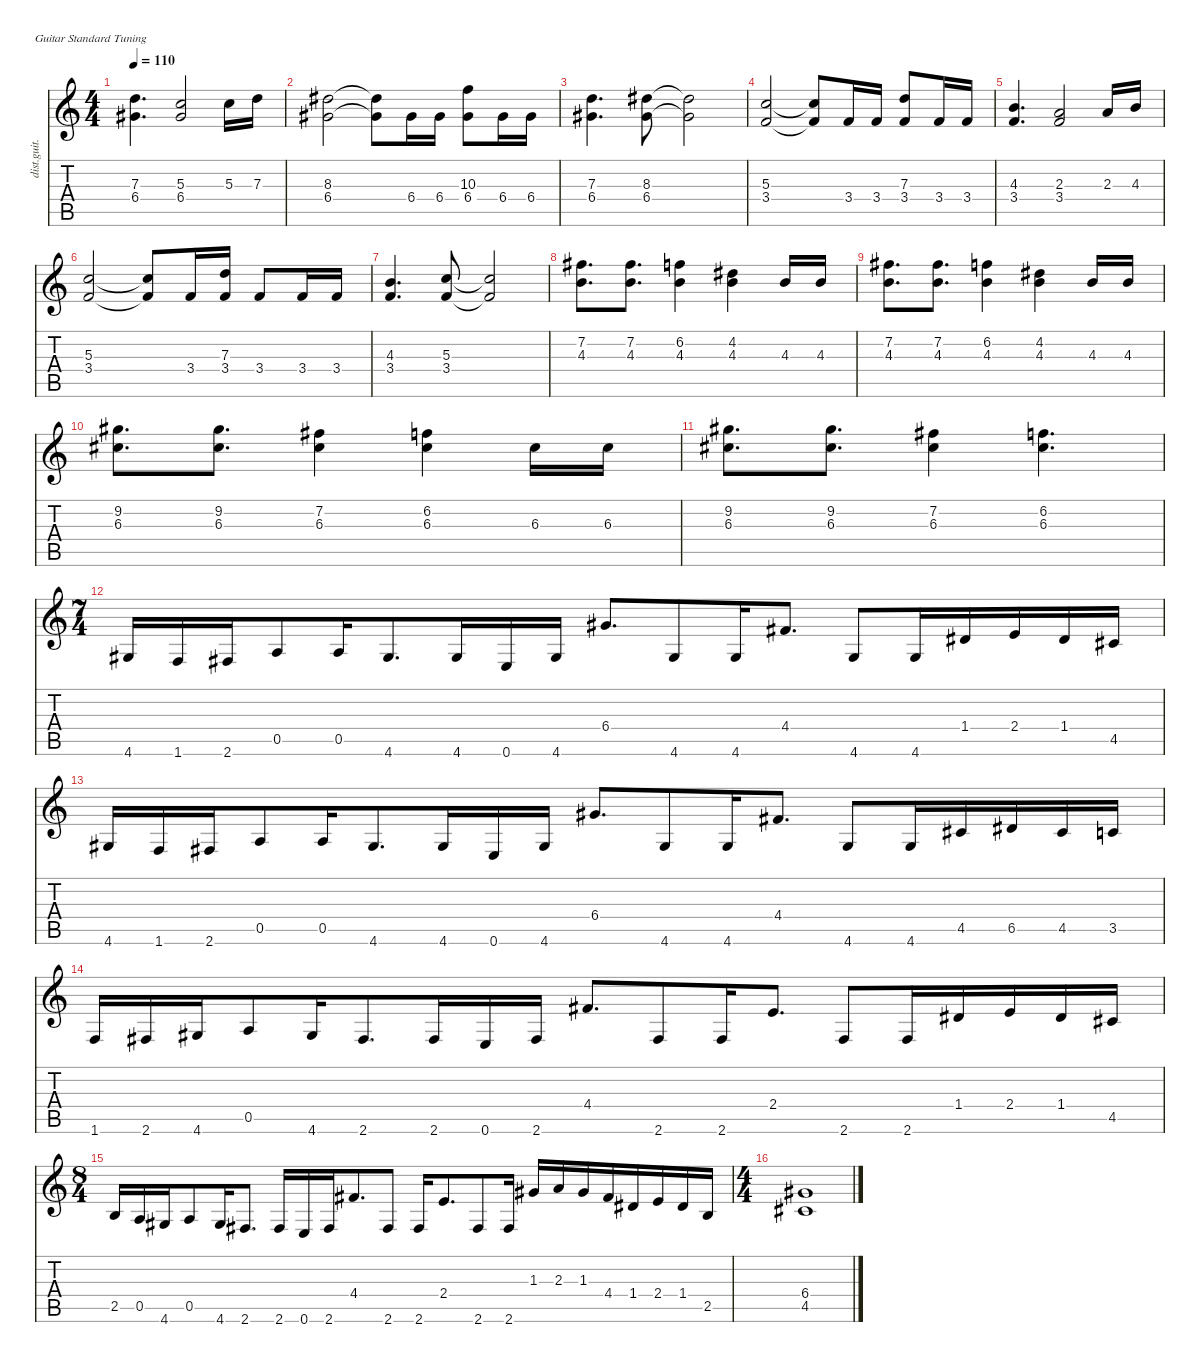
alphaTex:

\defaultSystemsLayout 4
\hideDynamics
\bracketExtendMode nobrackets
\otherSystemsTrackNameOrientation horizontal
\track ("Guitar" "dist.guit.") {mute instrument distortionguitar}
\staff {score tabs}
\tuning (E4 B3 G3 D3 A2 E2)
\ts (4 4)
\tempo 110
\clef g2
\ks c
(7.3 6.4{acc #}).4{d dy f beam Down} (5.3 6.4{acc #}).2{beam Up} 5.3.16{beam Down} 7.3.16{beam Down} |
(8.3{acc #} 6.4{acc #}).2{beam Down} (8.3{t acc #} 6.4{t acc #}).8{beam Down} 6.4{acc #}.16{beam Down} 6.4{acc #}.16{beam Down} (10.3 6.4{acc #}).8{beam Down} 6.4{acc #}.16{beam Down} 6.4{acc #}.16{beam Down} |
(7.3 6.4{acc #}).4{d beam Down} (8.3{acc #} 6.4{acc #}).8{beam Down} (8.3{t acc #} 6.4{t acc #}).2{beam Down} |
(5.3 3.4).2{beam Up} (5.3{t} 3.4{t}).8{beam Up} 3.4.16{beam Up} 3.4.16{beam Up} (7.3 3.4).8{beam Up} 3.4.16{beam Up} 3.4.16{beam Up} |
(4.3 3.4).4{d beam Up} (2.3 3.4).2{beam Up} 2.3.16{beam Up} 4.3.16{beam Up} |
(5.3 3.4).2{beam Up} (5.3{t} 3.4{t}).8{beam Up} 3.4.16{beam Up} (7.3 3.4).16{beam Up} 3.4.8{beam Up} 3.4.16{beam Up} 3.4.16{beam Up} |
(4.3 3.4).4{d beam Up} (5.3 3.4).8{beam Up} (5.3{t} 3.4{t}).2{beam Up} |
(7.2{acc #} 4.3).8{d beam Down} (7.2{acc #} 4.3).8{d beam Down} (6.2 4.3).4{beam Down} (4.2{acc #} 4.3).4{beam Down} 4.3.16{beam Up} 4.3.16{beam Up} |
(7.2{acc #} 4.3).8{d beam Down} (7.2{acc #} 4.3).8{d beam Down} (6.2 4.3).4{beam Down} (4.2{acc #} 4.3).4{beam Down} 4.3.16{beam Up} 4.3.16{beam Up} |
(9.2{acc #} 6.3{acc #}).8{d beam Down} (9.2{acc #} 6.3{acc #}).8{d beam Down} (7.2{acc #} 6.3{acc #}).4{beam Down} (6.2 6.3{acc #}).4{beam Down} 6.3{acc #}.16{beam Down} 6.3{acc #}.16{beam Down} |
(9.2{acc #} 6.3{acc #}).8{d beam Down} (9.2{acc #} 6.3{acc #}).8{d beam Down} (7.2{acc #} 6.3{acc #}).4{beam Down} (6.2 6.3{acc #}).4{d beam Down} |
\ts (7 4)
\beaming (8 6 4 4)
4.6{acc #}.16{beam Up} 1.6.16{beam Up} 2.6{acc #}.16{beam Up} 0.5.8{beam Up} 0.5.16{beam Up} 4.6{acc #}.8{d beam Up} 4.6{acc #}.16{beam Up} 0.6.16{beam Up} 4.6{acc #}.16{beam Up} 6.4{acc #}.8{d beam Up} 4.6{acc #}.8{beam Up} 4.6{acc #}.16{beam Up} 4.4{acc #}.8{d beam Up} 4.6{acc #}.8{beam Up} 4.6{acc #}.16{beam Up} 1.4{acc #}.16{beam Up} 2.4.16{beam Up} 1.4{acc #}.16{beam Up} 4.5{acc #}.16{beam Up} |
4.6{acc #}.16{beam Up} 1.6.16{beam Up} 2.6{acc #}.16{beam Up} 0.5.8{beam Up} 0.5.16{beam Up} 4.6{acc #}.8{d beam Up} 4.6{acc #}.16{beam Up} 0.6.16{beam Up} 4.6{acc #}.16{beam Up} 6.4{acc #}.8{d beam Up} 4.6{acc #}.8{beam Up} 4.6{acc #}.16{beam Up} 4.4{acc #}.8{d beam Up} 4.6{acc #}.8{beam Up} 4.6{acc #}.16{beam Up} 4.5{acc #}.16{beam Up} 6.5{acc #}.16{beam Up} 4.5{acc #}.16{beam Up} 3.5.16{beam Up} |
1.6.16{beam Up} 2.6{acc #}.16{beam Up} 4.6{acc #}.16{beam Up} 0.5.8{beam Up} 4.6{acc #}.16{beam Up} 2.6{acc #}.8{d beam Up} 2.6{acc #}.16{beam Up} 0.6.16{beam Up} 2.6{acc #}.16{beam Up} 4.4{acc #}.8{d beam Up} 2.6{acc #}.8{beam Up} 2.6{acc #}.16{beam Up} 2.4.8{d beam Up} 2.6{acc #}.8{beam Up} 2.6{acc #}.16{beam Up} 1.4{acc #}.16{beam Up} 2.4.16{beam Up} 1.4{acc #}.16{beam Up} 4.5{acc #}.16{beam Up} |
\ts (8 4)
\beaming (8 4 4 4 4)
2.5.16{beam Up} 0.5.16{beam Up} 4.6{acc #}.16{beam Up} 0.5.8{beam Up} 4.6{acc #}.16{beam Up} 2.6{acc #}.8{d beam Up} 2.6{acc #}.16{beam Up} 0.6.16{beam Up} 2.6{acc #}.16{beam Up} 4.4{acc #}.8{d beam Up} 2.6{acc #}.8{beam Up} 2.6{acc #}.16{beam Up} 2.4.8{d beam Up} 2.6{acc #}.8{beam Up} 2.6{acc #}.16{beam Up} 1.3{acc #}.16{beam Up} 2.3.16{beam Up} 1.3{acc #}.16{beam Up} 4.4{acc #}.16{beam Up} 1.4{acc #}.16{beam Up} 2.4.16{beam Up} 1.4{acc #}.16{beam Up} 2.5.16{beam Up} |
\ts (4 4)
\beaming (8 2 2 2 2)
(6.4{acc #} 4.5{acc #}).1{beam Up}
